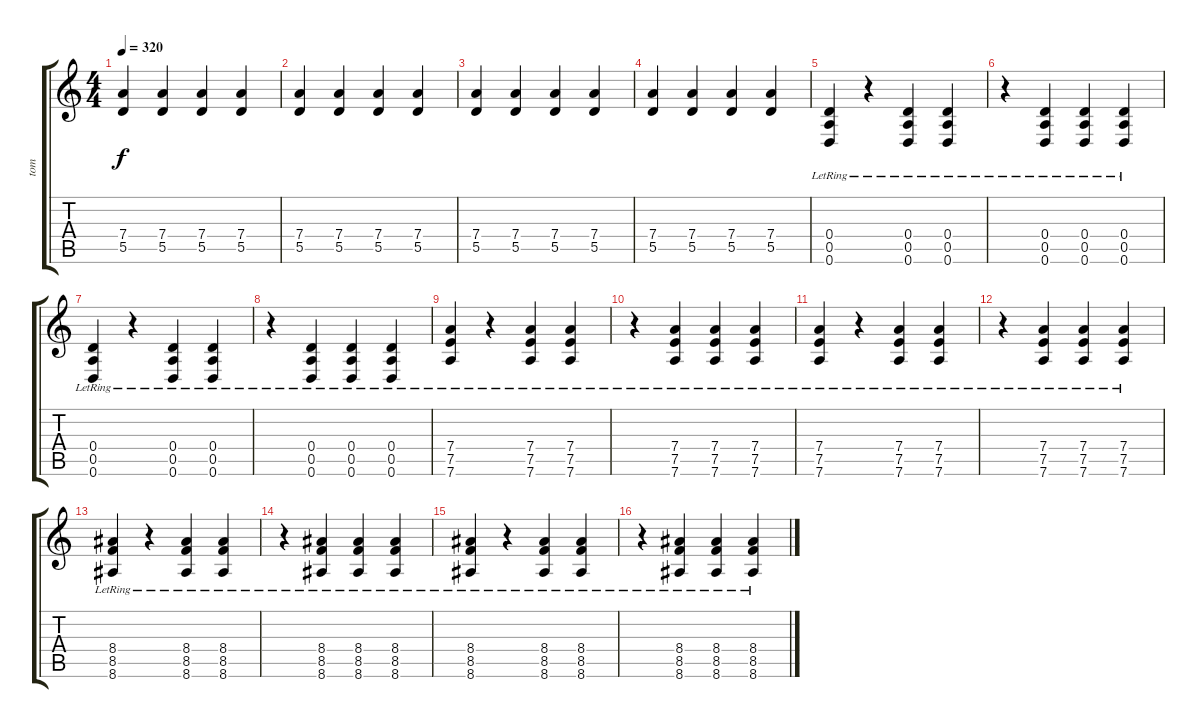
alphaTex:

\track ("tom" "tom") {instrument acousticguitarsteel}
\staff {score tabs}
\tuning (E4 B3 G3 D3 A2 D2) {hide}
\ts (4 4)
\tempo 320
\clef g2
\ks c
(7.4 5.5).4{dy f} (7.4 5.5).4 (7.4 5.5).4 (7.4 5.5).4 |
(7.4 5.5).4 (7.4 5.5).4 (7.4 5.5).4 (7.4 5.5).4 |
(7.4 5.5).4 (7.4 5.5).4 (7.4 5.5).4 (7.4 5.5).4 |
(7.4 5.5).4 (7.4 5.5).4 (7.4 5.5).4 (7.4 5.5).4 |
(0.4{lr} 0.5{lr} 0.6{lr}).4 r.4 (0.4{lr} 0.5{lr} 0.6{lr}).4 (0.4{lr} 0.5{lr} 0.6{lr}).4 |
r.4 (0.4{lr} 0.5{lr} 0.6{lr}).4 (0.4{lr} 0.5{lr} 0.6{lr}).4 (0.4{lr} 0.5{lr} 0.6{lr}).4 |
(0.4{lr} 0.5{lr} 0.6{lr}).4 r.4 (0.4{lr} 0.5{lr} 0.6{lr}).4 (0.4{lr} 0.5{lr} 0.6{lr}).4 |
r.4 (0.4{lr} 0.5{lr} 0.6{lr}).4 (0.4{lr} 0.5{lr} 0.6{lr}).4 (0.4{lr} 0.5{lr} 0.6{lr}).4 |
(7.4{lr} 7.5{lr} 7.6{lr}).4 r.4 (7.4{lr} 7.5{lr} 7.6{lr}).4 (7.4{lr} 7.5{lr} 7.6{lr}).4 |
r.4 (7.4{lr} 7.5{lr} 7.6{lr}).4 (7.4{lr} 7.5{lr} 7.6{lr}).4 (7.4{lr} 7.5{lr} 7.6{lr}).4 |
(7.4{lr} 7.5{lr} 7.6{lr}).4 r.4 (7.4{lr} 7.5{lr} 7.6{lr}).4 (7.4{lr} 7.5{lr} 7.6{lr}).4 |
r.4 (7.4{lr} 7.5{lr} 7.6{lr}).4 (7.4{lr} 7.5{lr} 7.6{lr}).4 (7.4{lr} 7.5{lr} 7.6{lr}).4 |
(8.4{lr} 8.5{lr} 8.6{lr}).4 r.4 (8.4{lr} 8.5{lr} 8.6{lr}).4 (8.4{lr} 8.5{lr} 8.6{lr}).4 |
r.4 (8.4{lr} 8.5{lr} 8.6{lr}).4 (8.4{lr} 8.5{lr} 8.6{lr}).4 (8.4{lr} 8.5{lr} 8.6{lr}).4 |
(8.4{lr} 8.5{lr} 8.6{lr}).4 r.4 (8.4{lr} 8.5{lr} 8.6{lr}).4 (8.4{lr} 8.5{lr} 8.6{lr}).4 |
r.4 (8.4{lr} 8.5{lr} 8.6{lr}).4 (8.4{lr} 8.5{lr} 8.6{lr}).4 (8.4{lr} 8.5{lr} 8.6{lr}).4
